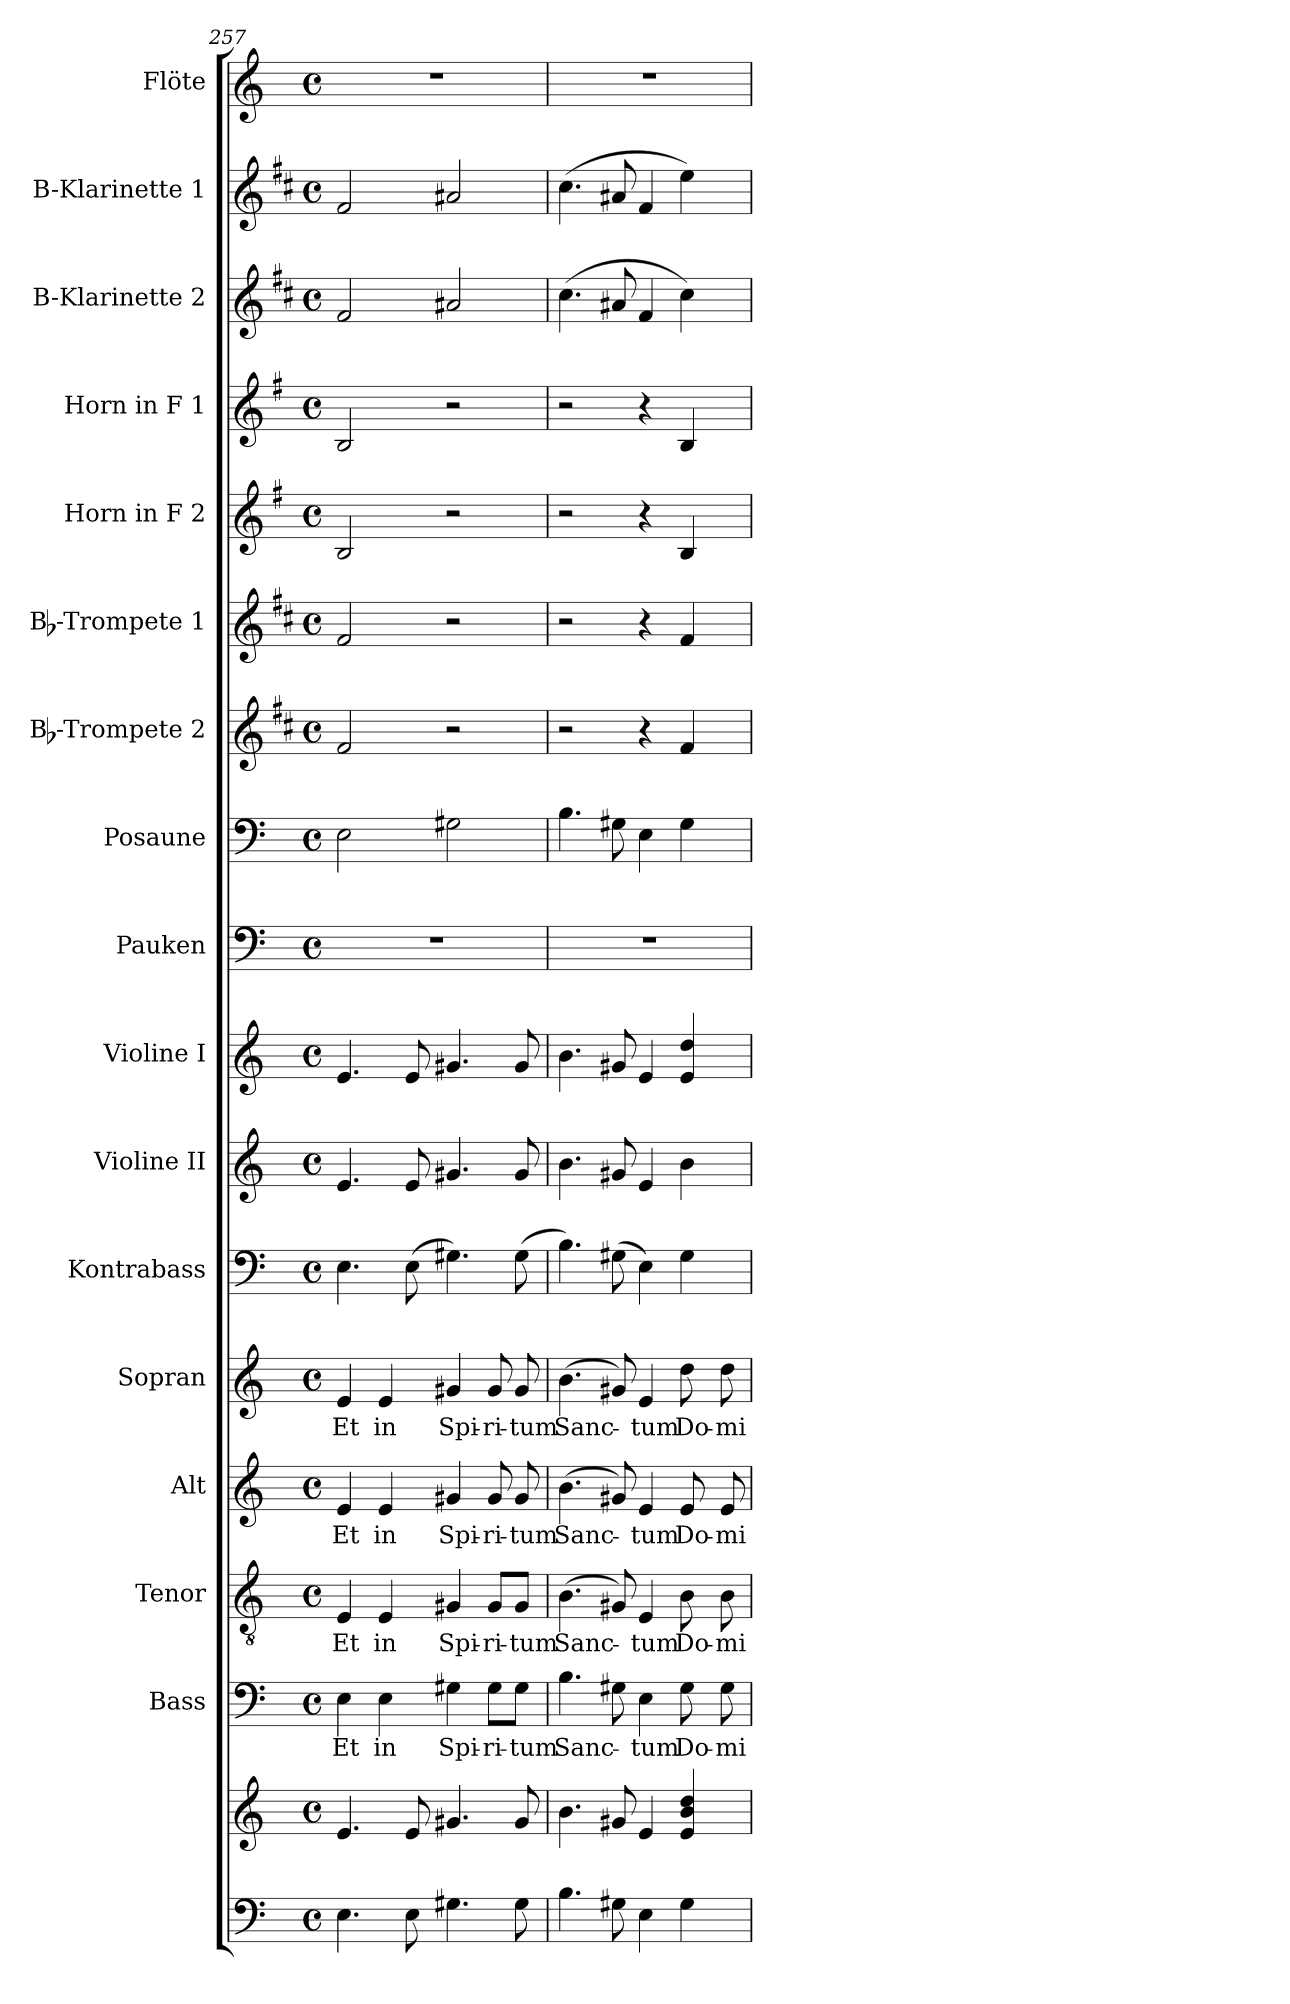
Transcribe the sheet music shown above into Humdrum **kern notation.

**kern	**kern	**kern	**text	**kern	**text	**kern	**text	**kern	**text	**kern	**kern	**kern	**kern	**kern	**kern	**kern	**kern	**kern	**kern	**kern	**kern
*part17	*part17	*part16	*part16	*part15	*part15	*part14	*part14	*part13	*part13	*part12	*part11	*part10	*part9	*part8	*part7	*part6	*part5	*part4	*part3	*part2	*part1
*staff18	*staff17	*staff16	*staff16	*staff15	*staff15	*staff14	*staff14	*staff13	*staff13	*staff12	*staff11	*staff10	*staff9	*staff8	*staff7	*staff6	*staff5	*staff4	*staff3	*staff2	*staff1
*	*	*I"Bass	*	*I"Tenor	*	*I"Alt	*	*I"Sopran	*	*I"Kontrabass	*I"Violine II	*I"Violine I	*I"Pauken	*I"Posaune	*I"Bb-Trompete 2	*I"Bb-Trompete 1	*I"Horn in F 2	*I"Horn in F 1	*I"B-Klarinette 2	*I"B-Klarinette 1	*I"Flöte
*	*	*I'B.	*	*I'T.	*	*I'A.	*	*I'S.	*	*I'Kb.	*I'Vl. II	*I'Vl. I	*I'Pk.	*I'Pos.	*I'Bb Trp. 2	*I'Bb Trp. 1	*I'Hrn. 2	*I'Hrn. 1	*I'B Kl. 2	*I'B Kl. 1	*I'Fl.
*clefF4	*clefG2	*clefF4	*	*clefGv2	*	*clefG2	*	*clefG2	*	*clefF4	*clefG2	*clefG2	*clefF4	*clefF4	*clefG2	*clefG2	*clefG2	*clefG2	*clefG2	*clefG2	*clefG2
*	*	*	*	*	*	*	*	*	*	*ITrd7c12	*	*	*	*	*ITrd1c2	*ITrd1c2	*ITrd4c7	*ITrd4c7	*ITrd1c2	*ITrd1c2	*
*k[]	*k[]	*k[]	*	*k[]	*	*k[]	*	*k[]	*	*k[]	*k[]	*k[]	*k[]	*k[]	*k[]	*k[]	*k[]	*k[]	*k[]	*k[]	*k[]
*C:	*C:	*C:	*	*C:	*	*C:	*	*C:	*	*C:	*C:	*C:	*C:	*C:	*C:	*C:	*C:	*C:	*C:	*C:	*C:
*M4/4	*M4/4	*M4/4	*	*M4/4	*	*M4/4	*	*M4/4	*	*M4/4	*M4/4	*M4/4	*M4/4	*M4/4	*M4/4	*M4/4	*M4/4	*M4/4	*M4/4	*M4/4	*M4/4
*met(c)	*met(c)	*met(c)	*	*met(c)	*	*met(c)	*	*met(c)	*	*met(c)	*met(c)	*met(c)	*met(c)	*met(c)	*met(c)	*met(c)	*met(c)	*met(c)	*met(c)	*met(c)	*met(c)
=257	=257	=257	=257	=257	=257	=257	=257	=257	=257	=257	=257	=257	=257	=257	=257	=257	=257	=257	=257	=257	=257
!	!	!	!LO:LY:b	!	!LO:LY:b	!	!LO:LY:b	!	!LO:LY:b	!	!	!	!	!	!	!	!	!	!	!	!
4.E\	4.e/	4E\	Et	4E/	Et	4e/	Et	4e/	Et	4.EE\	4.e/	4.e/	1r	2E\	2e/	2e/	2E/	2E/	2e/	2e/	1r
!	!	!	!LO:LY:b	!	!LO:LY:b	!	!LO:LY:b	!	!LO:LY:b	!	!	!	!	!	!	!	!	!	!	!	!
.	.	4E\	in	4E/	in	4e/	in	4e/	in	.	.	.	.	.	.	.	.	.	.	.	.
8E\	8e/	.	.	.	.	.	.	.	.	(>8EE\	8e/	8e/	.	.	.	.	.	.	.	.	.
!	!	!	!LO:LY:b	!	!LO:LY:b	!	!LO:LY:b	!	!LO:LY:b	!	!	!	!	!	!	!	!	!	!	!	!
4.G#X\	4.g#X/	4G#X\	Spi-	4G#X/	Spi-	4g#X/	Spi-	4g#X/	Spi-	4.GG#X\)	4.g#X/	4.g#X/	.	2G#X\	2r	2r	2r	2r	2g#X/	2g#X/	.
!	!	!	!LO:LY:b	!	!LO:LY:b	!	!LO:LY:b	!	!LO:LY:b	!	!	!	!	!	!	!	!	!	!	!	!
.	.	8G#\L	-ri-	8G#/L	-ri-	8g#/	-ri-	8g#/	-ri-	.	.	.	.	.	.	.	.	.	.	.	.
!	!	!	!LO:LY:b	!	!LO:LY:b	!	!LO:LY:b	!	!LO:LY:b	!	!	!	!	!	!	!	!	!	!	!	!
8G#\	8g#/	8G#\J	-tum	8G#/J	-tum	8g#/	-tum	8g#/	-tum	(>8GG#\	8g#/	8g#/	.	.	.	.	.	.	.	.	.
=258	=258	=258	=258	=258	=258	=258	=258	=258	=258	=258	=258	=258	=258	=258	=258	=258	=258	=258	=258	=258	=258
!	!	!	!LO:LY:b	!	!LO:LY:b	!	!LO:LY:b	!	!LO:LY:b	!	!	!	!	!	!	!	!	!	!	!	!
4.B\	4.b\	4.B\	Sanc-	(>4.B\	Sanc-	(>4.b\	Sanc-	(>4.b\	Sanc-	4.BB\)	4.b\	4.b\	1r	4.B\	2r	2r	2r	2r	(>4.b\	(>4.b\	1r
8G#X\	8g#X/	8G#X\	.	8G#X/)	.	8g#X/)	.	8g#X/)	.	(>8GG#X\	8g#X/	8g#X/	.	8G#X\	.	.	.	.	8g#X/	8g#X/	.
!	!	!	!LO:LY:b	!	!LO:LY:b	!	!LO:LY:b	!	!LO:LY:b	!	!	!	!	!	!	!	!	!	!	!	!
4E\	4e/	4E\	-tum	4E/	-tum	4e/	-tum	4e/	-tum	4EE\)	4e/	4e/	.	4E\	4r	4r	4r	4r	4e/	4e/	.
!	!	!	!LO:LY:b	!	!LO:LY:b	!	!LO:LY:b	!	!LO:LY:b	!	!	!	!	!	!	!	!	!	!	!	!
4G#\	4e/ 4b/ 4dd/	8G#\	Do-	8B\	Do-	8e/	Do-	8dd\	Do-	4GG#\	4b\	4e/ 4dd/	.	4G#\	4e/	4e/	4E/	4E/	4b\)	4dd\)	.
!	!	!	!LO:LY:b	!	!LO:LY:b	!	!LO:LY:b	!	!LO:LY:b	!	!	!	!	!	!	!	!	!	!	!	!
.	.	8G#\	-mi-	8B\	-mi-	8e/	-mi-	8dd\	-mi-	.	.	.	.	.	.	.	.	.	.	.	.
=	=	=	=	=	=	=	=	=	=	=	=	=	=	=	=	=	=	=	=	=	=
*-	*-	*-	*-	*-	*-	*-	*-	*-	*-	*-	*-	*-	*-	*-	*-	*-	*-	*-	*-	*-	*-
